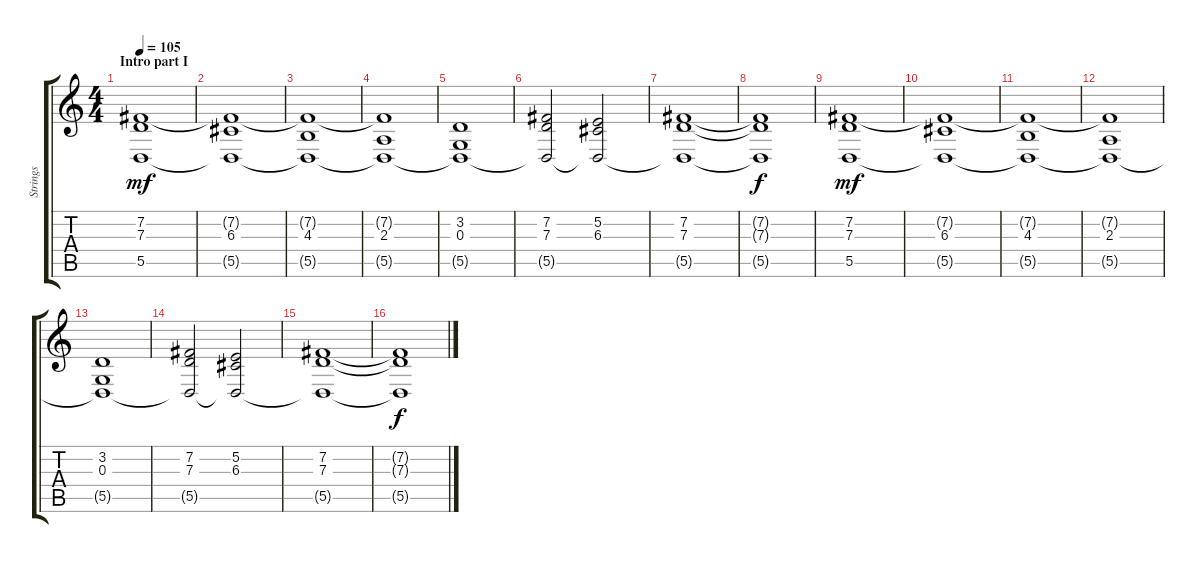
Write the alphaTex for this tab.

\track ("Strings" "Strings") {instrument stringensemble1}
\staff {score tabs}
\tuning (E4 B3 G3 D3 A2 D2) {hide}
\ts (4 4)
\section ("" "Intro part I ")
\tempo 105
\clef g2
\ks c
(7.2 7.3 5.5).1{dy mf instrument stringensemble1} |
(7.2{t} 6.3 5.5{t}).1 |
(7.2{t} 4.3 5.5{t}).1 |
(7.2{t} 2.3 5.5{t}).1 |
(3.2 0.3 5.5{t}).1 |
(7.2 7.3 5.5{t}).2 (5.2 6.3 5.5{t}).2 |
(7.2 7.3 5.5{t}).1 |
(7.2{t} 7.3{t} 5.5{t}).1{dy f} |
(7.2 7.3 5.5).1{dy mf} |
(7.2{t} 6.3 5.5{t}).1 |
(7.2{t} 4.3 5.5{t}).1 |
(7.2{t} 2.3 5.5{t}).1 |
(3.2 0.3 5.5{t}).1 |
(7.2 7.3 5.5{t}).2 (5.2 6.3 5.5{t}).2 |
(7.2 7.3 5.5{t}).1 |
(7.2{t} 7.3{t} 5.5{t}).1{dy f volume 4}
